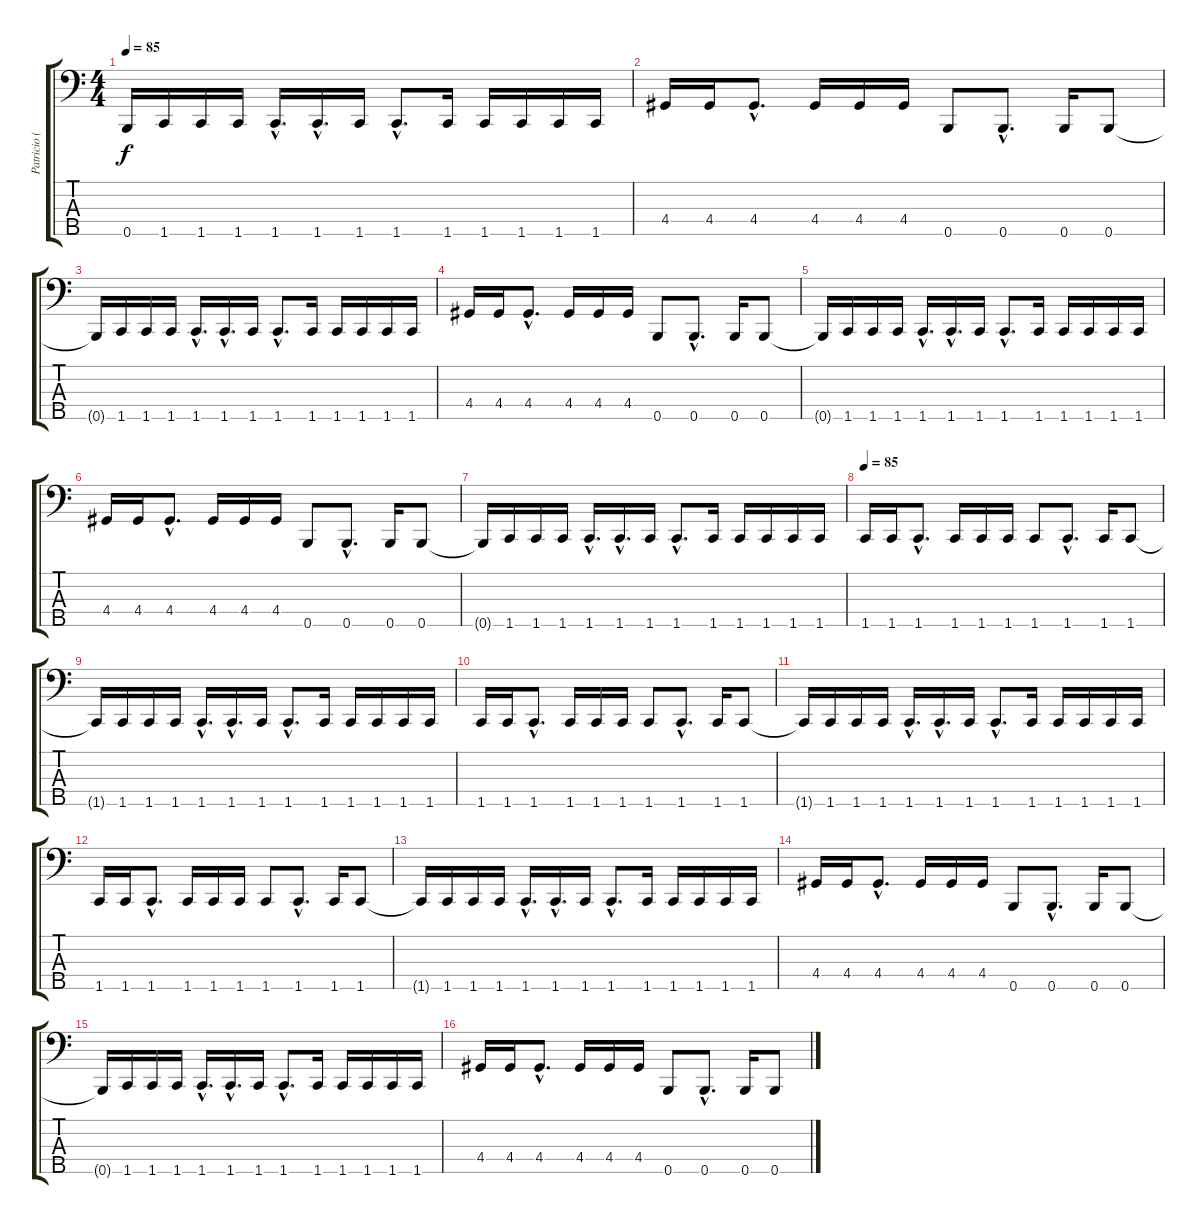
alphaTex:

\track ("Patricio (Bajo)" "Patricio (") {instrument electricbassfinger}
\staff {score tabs}
\tuning (G2 D2 A1 E1 B0) {hide}
\ts (4 4)
\tempo 85
\clef f4
\ks c
0.5{t}.16{dy f} 1.5.16 1.5.16 1.5.16 1.5{hac}.16{d} 1.5{hac}.16{d} 1.5.16 1.5{hac}.8{d} 1.5.16 1.5.16 1.5.16 1.5.16 1.5.16 |
4.4.16 4.4.16 4.4{hac}.8{d} 4.4.16 4.4.16 4.4.16 0.5.8 0.5{hac}.8{d} 0.5.16 0.5.8 |
0.5{t}.16 1.5.16 1.5.16 1.5.16 1.5{hac}.16{d} 1.5{hac}.16{d} 1.5.16 1.5{hac}.8{d} 1.5.16 1.5.16 1.5.16 1.5.16 1.5.16 |
4.4.16 4.4.16 4.4{hac}.8{d} 4.4.16 4.4.16 4.4.16 0.5.8 0.5{hac}.8{d} 0.5.16 0.5.8 |
0.5{t}.16 1.5.16 1.5.16 1.5.16 1.5{hac}.16{d} 1.5{hac}.16{d} 1.5.16 1.5{hac}.8{d} 1.5.16 1.5.16 1.5.16 1.5.16 1.5.16 |
4.4.16 4.4.16 4.4{hac}.8{d} 4.4.16 4.4.16 4.4.16 0.5.8 0.5{hac}.8{d} 0.5.16 0.5.8 |
0.5{t}.16 1.5.16 1.5.16 1.5.16 1.5{hac}.16{d} 1.5{hac}.16{d} 1.5.16 1.5{hac}.8{d} 1.5.16 1.5.16 1.5.16 1.5.16 1.5.16 |
\tempo 85
1.5.16 1.5.16 1.5{hac}.8{d} 1.5.16 1.5.16 1.5.16 1.5.8 1.5{hac}.8{d} 1.5.16 1.5.8 |
1.5{t}.16 1.5.16 1.5.16 1.5.16 1.5{hac}.16{d} 1.5{hac}.16{d} 1.5.16 1.5{hac}.8{d} 1.5.16 1.5.16 1.5.16 1.5.16 1.5.16 |
1.5.16 1.5.16 1.5{hac}.8{d} 1.5.16 1.5.16 1.5.16 1.5.8 1.5{hac}.8{d} 1.5.16 1.5.8 |
1.5{t}.16 1.5.16 1.5.16 1.5.16 1.5{hac}.16{d} 1.5{hac}.16{d} 1.5.16 1.5{hac}.8{d} 1.5.16 1.5.16 1.5.16 1.5.16 1.5.16 |
1.5.16 1.5.16 1.5{hac}.8{d} 1.5.16 1.5.16 1.5.16 1.5.8 1.5{hac}.8{d} 1.5.16 1.5.8 |
1.5{t}.16 1.5.16 1.5.16 1.5.16 1.5{hac}.16{d} 1.5{hac}.16{d} 1.5.16 1.5{hac}.8{d} 1.5.16 1.5.16 1.5.16 1.5.16 1.5.16 |
4.4.16 4.4.16 4.4{hac}.8{d} 4.4.16 4.4.16 4.4.16 0.5.8 0.5{hac}.8{d} 0.5.16 0.5.8 |
0.5{t}.16 1.5.16 1.5.16 1.5.16 1.5{hac}.16{d} 1.5{hac}.16{d} 1.5.16 1.5{hac}.8{d} 1.5.16 1.5.16 1.5.16 1.5.16 1.5.16 |
4.4.16 4.4.16 4.4{hac}.8{d} 4.4.16 4.4.16 4.4.16 0.5.8 0.5{hac}.8{d} 0.5.16 0.5.8
